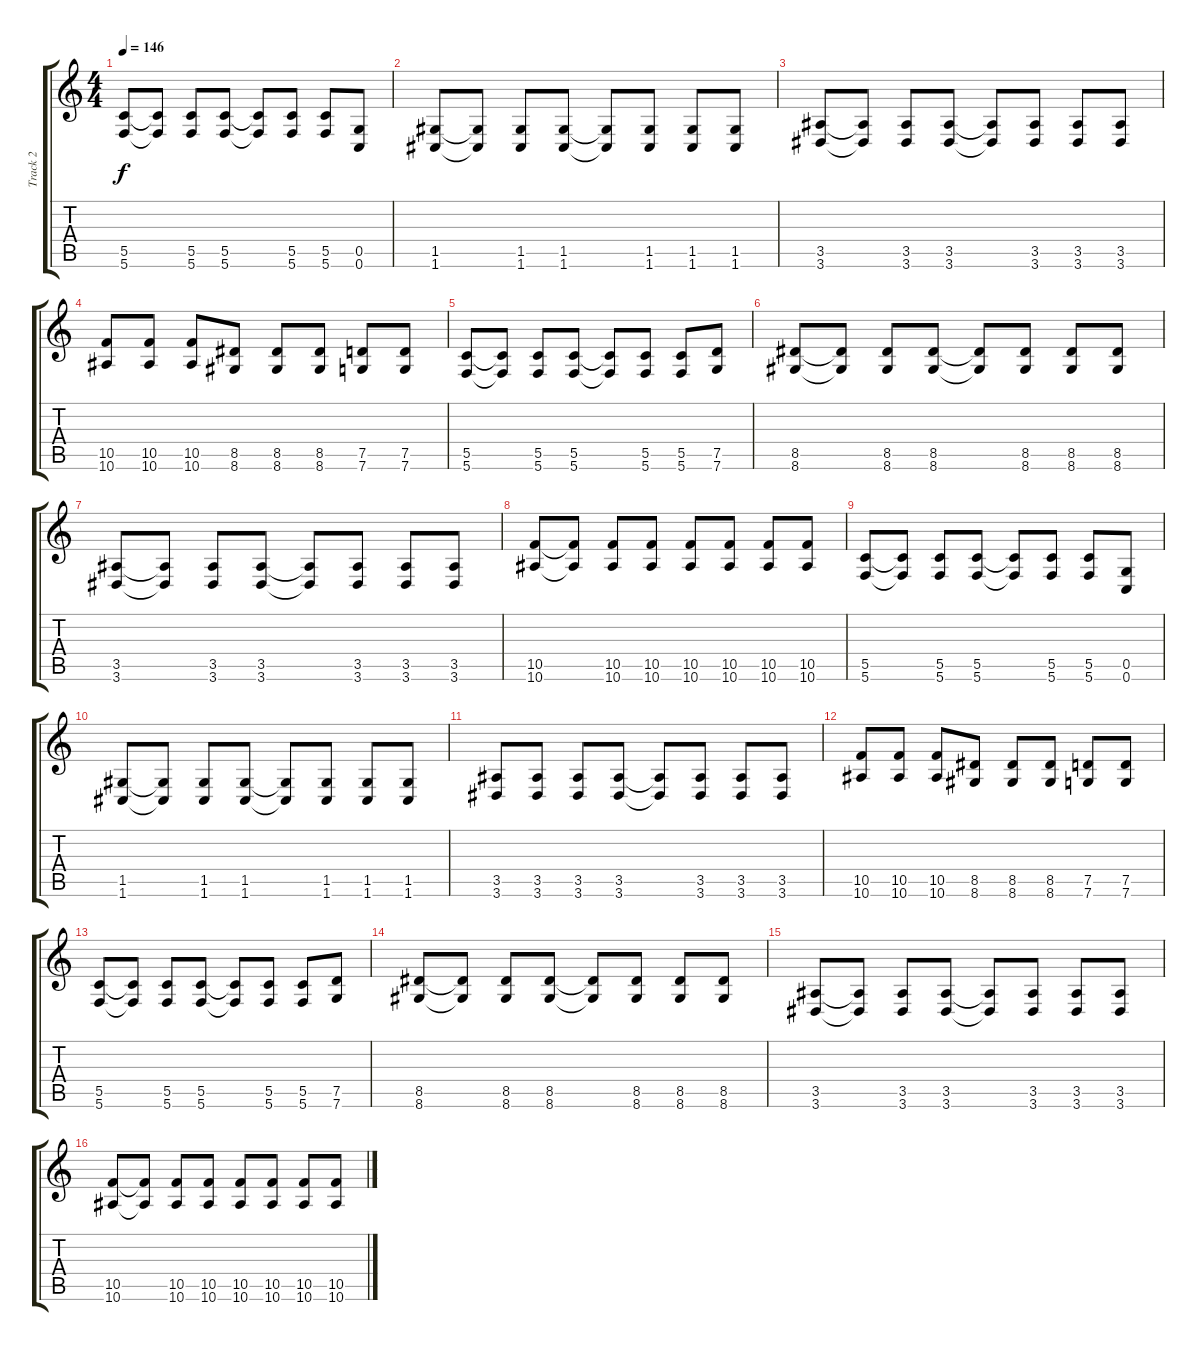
\track ("Track 2" "Track 2") {instrument distortionguitar bank 255}
\staff {score tabs}
\tuning (D4 A3 F3 C3 G2 C2) {hide}
\ts (4 4)
\tempo 146
\clef g2
\ks c
(5.5 5.6).8{dy f} (5.5{t} 5.6{t}).8 (5.5 5.6).8 (5.5 5.6).8 (5.5{t} 5.6{t}).8 (5.5 5.6).8 (5.5 5.6).8 (0.5 0.6).8 |
(1.5 1.6).8 (1.5{t} 1.6{t}).8 (1.5 1.6).8 (1.5 1.6).8 (1.5{t} 1.6{t}).8 (1.5 1.6).8 (1.5 1.6).8 (1.5 1.6).8 |
(3.5 3.6).8 (3.5{t} 3.6{t}).8 (3.5 3.6).8 (3.5 3.6).8 (3.5{t} 3.6{t}).8 (3.5 3.6).8 (3.5 3.6).8 (3.5 3.6).8 |
(10.5 10.6).8 (10.5 10.6).8 (10.5 10.6).8 (8.5 8.6).8 (8.5 8.6).8 (8.5 8.6).8 (7.5 7.6).8 (7.5 7.6).8 |
(5.5 5.6).8 (5.5{t} 5.6{t}).8 (5.5 5.6).8 (5.5 5.6).8 (5.5{t} 5.6{t}).8 (5.5 5.6).8 (5.5 5.6).8 (7.5 7.6).8 |
(8.5 8.6).8 (8.5{t} 8.6{t}).8 (8.5 8.6).8 (8.5 8.6).8 (8.5{t} 8.6{t}).8 (8.5 8.6).8 (8.5 8.6).8 (8.5 8.6).8 |
(3.5 3.6).8 (3.5{t} 3.6{t}).8 (3.5 3.6).8 (3.5 3.6).8 (3.5{t} 3.6{t}).8 (3.5 3.6).8 (3.5 3.6).8 (3.5 3.6).8 |
(10.5 10.6).8 (10.5{t} 10.6{t}).8 (10.5 10.6).8 (10.5 10.6).8 (10.5 10.6).8 (10.5 10.6).8 (10.5 10.6).8 (10.5 10.6).8 |
(5.5 5.6).8 (5.5{t} 5.6{t}).8 (5.5 5.6).8 (5.5 5.6).8 (5.5{t} 5.6{t}).8 (5.5 5.6).8 (5.5 5.6).8 (0.5 0.6).8 |
(1.5 1.6).8 (1.5{t} 1.6{t}).8 (1.5 1.6).8 (1.5 1.6).8 (1.5{t} 1.6{t}).8 (1.5 1.6).8 (1.5 1.6).8 (1.5 1.6).8 |
(3.5 3.6).8 (3.5 3.6).8 (3.5 3.6).8 (3.5 3.6).8 (3.5{t} 3.6{t}).8 (3.5 3.6).8 (3.5 3.6).8 (3.5 3.6).8 |
(10.5 10.6).8 (10.5 10.6).8 (10.5 10.6).8 (8.5 8.6).8 (8.5 8.6).8 (8.5 8.6).8 (7.5 7.6).8 (7.5 7.6).8 |
(5.5 5.6).8 (5.5{t} 5.6{t}).8 (5.5 5.6).8 (5.5 5.6).8 (5.5{t} 5.6{t}).8 (5.5 5.6).8 (5.5 5.6).8 (7.5 7.6).8 |
(8.5 8.6).8 (8.5{t} 8.6{t}).8 (8.5 8.6).8 (8.5 8.6).8 (8.5{t} 8.6{t}).8 (8.5 8.6).8 (8.5 8.6).8 (8.5 8.6).8 |
(3.5 3.6).8 (3.5{t} 3.6{t}).8 (3.5 3.6).8 (3.5 3.6).8 (3.5{t} 3.6{t}).8 (3.5 3.6).8 (3.5 3.6).8 (3.5 3.6).8 |
(10.5 10.6).8 (10.5{t} 10.6{t}).8 (10.5 10.6).8 (10.5 10.6).8 (10.5 10.6).8 (10.5 10.6).8 (10.5 10.6).8 (10.5 10.6).8
